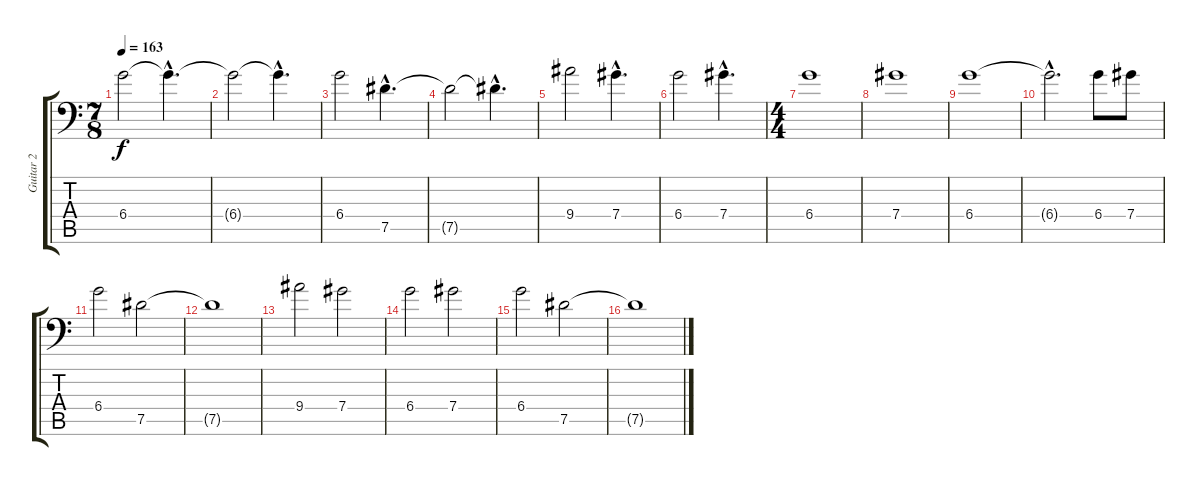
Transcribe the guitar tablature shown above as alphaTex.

\track ("Guitar 2" "Guitar 2") {instrument overdrivenguitar}
\staff {score tabs}
\tuning (Eb4 Bb3 Gb3 Db3 Ab2 Ab1) {hide}
\ts (7 8)
\tempo 163
\clef f4
\ks c
6.4.2{dy f} 6.4{hac t}.4{d} |
6.4{t}.2 6.4{hac t}.4{d} |
6.4.2 7.5{hac}.4{d} |
7.5{t}.2 7.5{hac t}.4{d} |
9.4.2 7.4{hac}.4{d} |
6.4.2 7.4{hac}.4{d} |
\ts (4 4)
6.4.1 |
7.4.1 |
6.4.1 |
6.4{hac t}.2{d} 6.4.8 7.4.8 |
6.4.2 7.5.2 |
7.5{t}.1 |
9.4.2 7.4.2 |
6.4.2 7.4.2 |
6.4.2 7.5.2 |
7.5{t}.1
